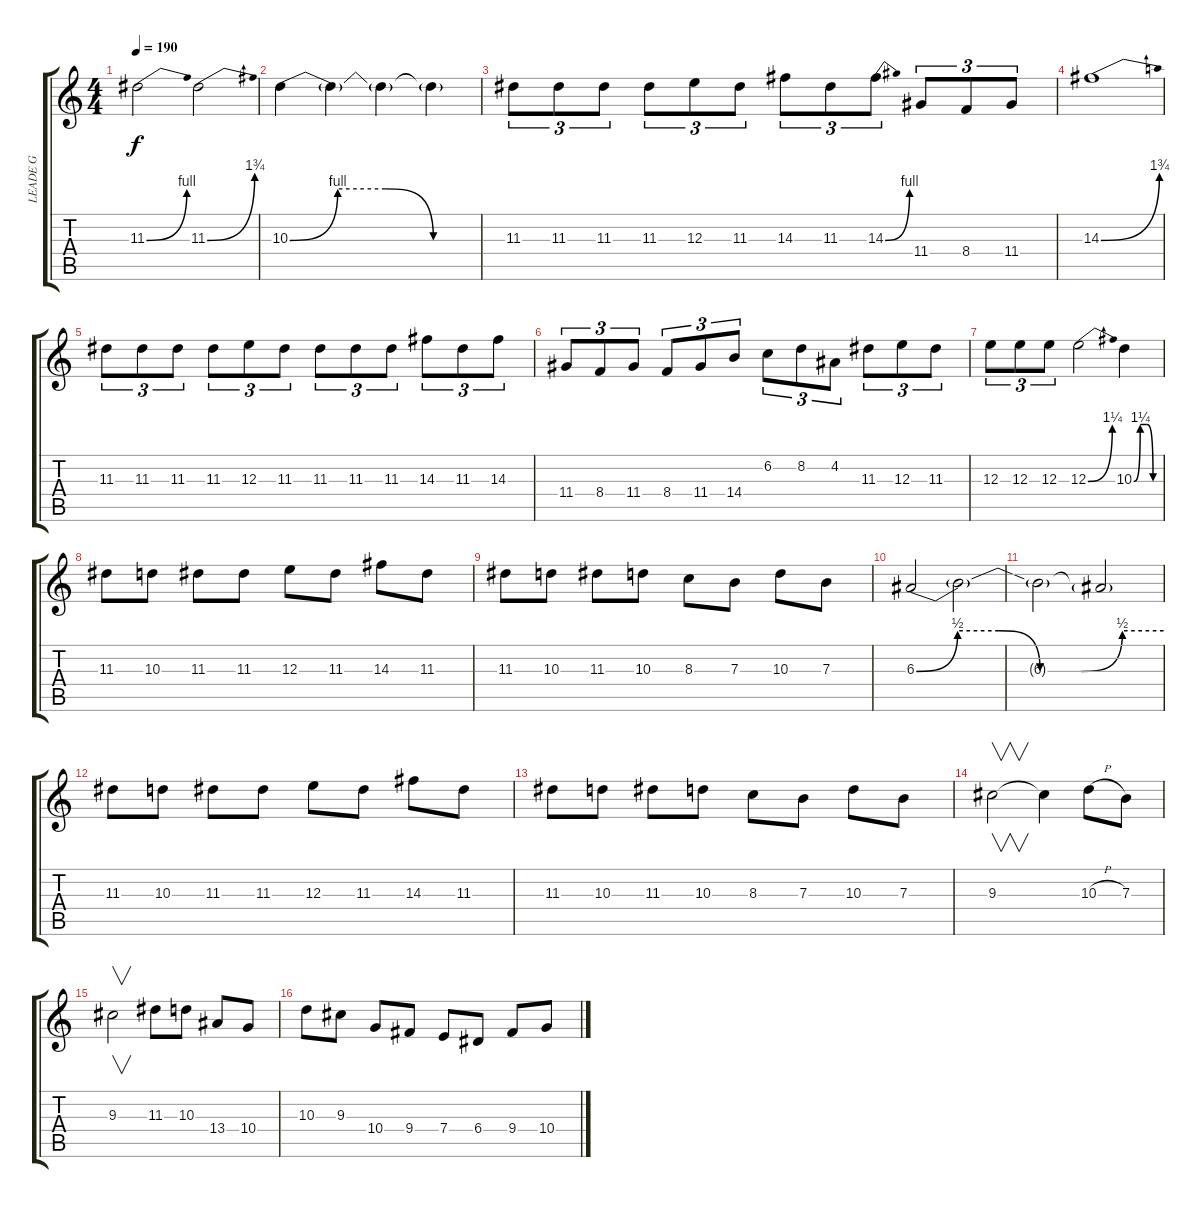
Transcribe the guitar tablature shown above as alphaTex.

\track ("LEADE G" "LEADE G") {instrument distortionguitar}
\staff {score tabs}
\tuning (B3 Gb3 E3 A2 E2 B1) {hide}
\ts (4 4)
\tempo 190
\clef g2
\ks c
11.3{be (bend 0 0 60 4)}.2{dy f} 11.3{be (bend 0 0 60 7)}.2 |
10.3{be (custom 0 0 15 4 30 4 45 0 60 0)}.4 10.3{t}.4 10.3{t}.4 10.3{t}.4 |
11.3.8{tu (3 2)} 11.3.8{tu (3 2)} 11.3.8{tu (3 2)} 11.3.8{tu (3 2)} 12.3.8{tu (3 2)} 11.3.8{tu (3 2)} 14.3.8{tu (3 2)} 11.3.8{tu (3 2)} 14.3{be (bend 0 0 60 4)}.8{tu (3 2)} 11.4.8{tu (3 2)} 8.4.8{tu (3 2)} 11.4.8{tu (3 2)} |
14.3{be (bend 0 0 60 7)}.1 |
11.3.8{tu (3 2)} 11.3.8{tu (3 2)} 11.3.8{tu (3 2)} 11.3.8{tu (3 2)} 12.3.8{tu (3 2)} 11.3.8{tu (3 2)} 11.3.8{tu (3 2)} 11.3.8{tu (3 2)} 11.3.8{tu (3 2)} 14.3.8{tu (3 2)} 11.3.8{tu (3 2)} 14.3.8{tu (3 2)} |
11.4.8{tu (3 2)} 8.4.8{tu (3 2)} 11.4.8{tu (3 2)} 8.4.8{tu (3 2)} 11.4.8{tu (3 2)} 14.4.8{tu (3 2)} 6.2.8{tu (3 2)} 8.2.8{tu (3 2)} 4.2.8{tu (3 2)} 11.3.8{tu (3 2)} 12.3.8{tu (3 2)} 11.3.8{tu (3 2)} |
12.3.8{tu (3 2)} 12.3.8{tu (3 2)} 12.3.8{tu (3 2)} 12.3{be (bend 0 0 60 5)}.2 10.3{be (custom 0 0 15 5 30 5 45 0 60 0)}.4 |
11.3.8 10.3.8 11.3.8 11.3.8 12.3.8 11.3.8 14.3.8 11.3.8 |
11.3.8 10.3.8 11.3.8 10.3.8 8.3.8 7.3.8 10.3.8 7.3.8 |
6.3{be (custom 0 0 10 2 20 2 30 0 40 0 50 2 60 2)}.2 6.3{t}.2 |
6.3{t}.2 6.3{t}.2 |
11.3.8 10.3.8 11.3.8 11.3.8 12.3.8 11.3.8 14.3.8 11.3.8 |
11.3.8 10.3.8 11.3.8 10.3.8 8.3.8 7.3.8 10.3.8 7.3.8 |
9.3.2{v} 9.3{t}.4 10.3{h}.8 7.3.8 |
9.3.2{v} 11.3.8 10.3.8 13.4.8 10.4.8 |
10.3.8 9.3.8 10.4.8 9.4.8 7.4.8 6.4.8 9.4.8 10.4.8
